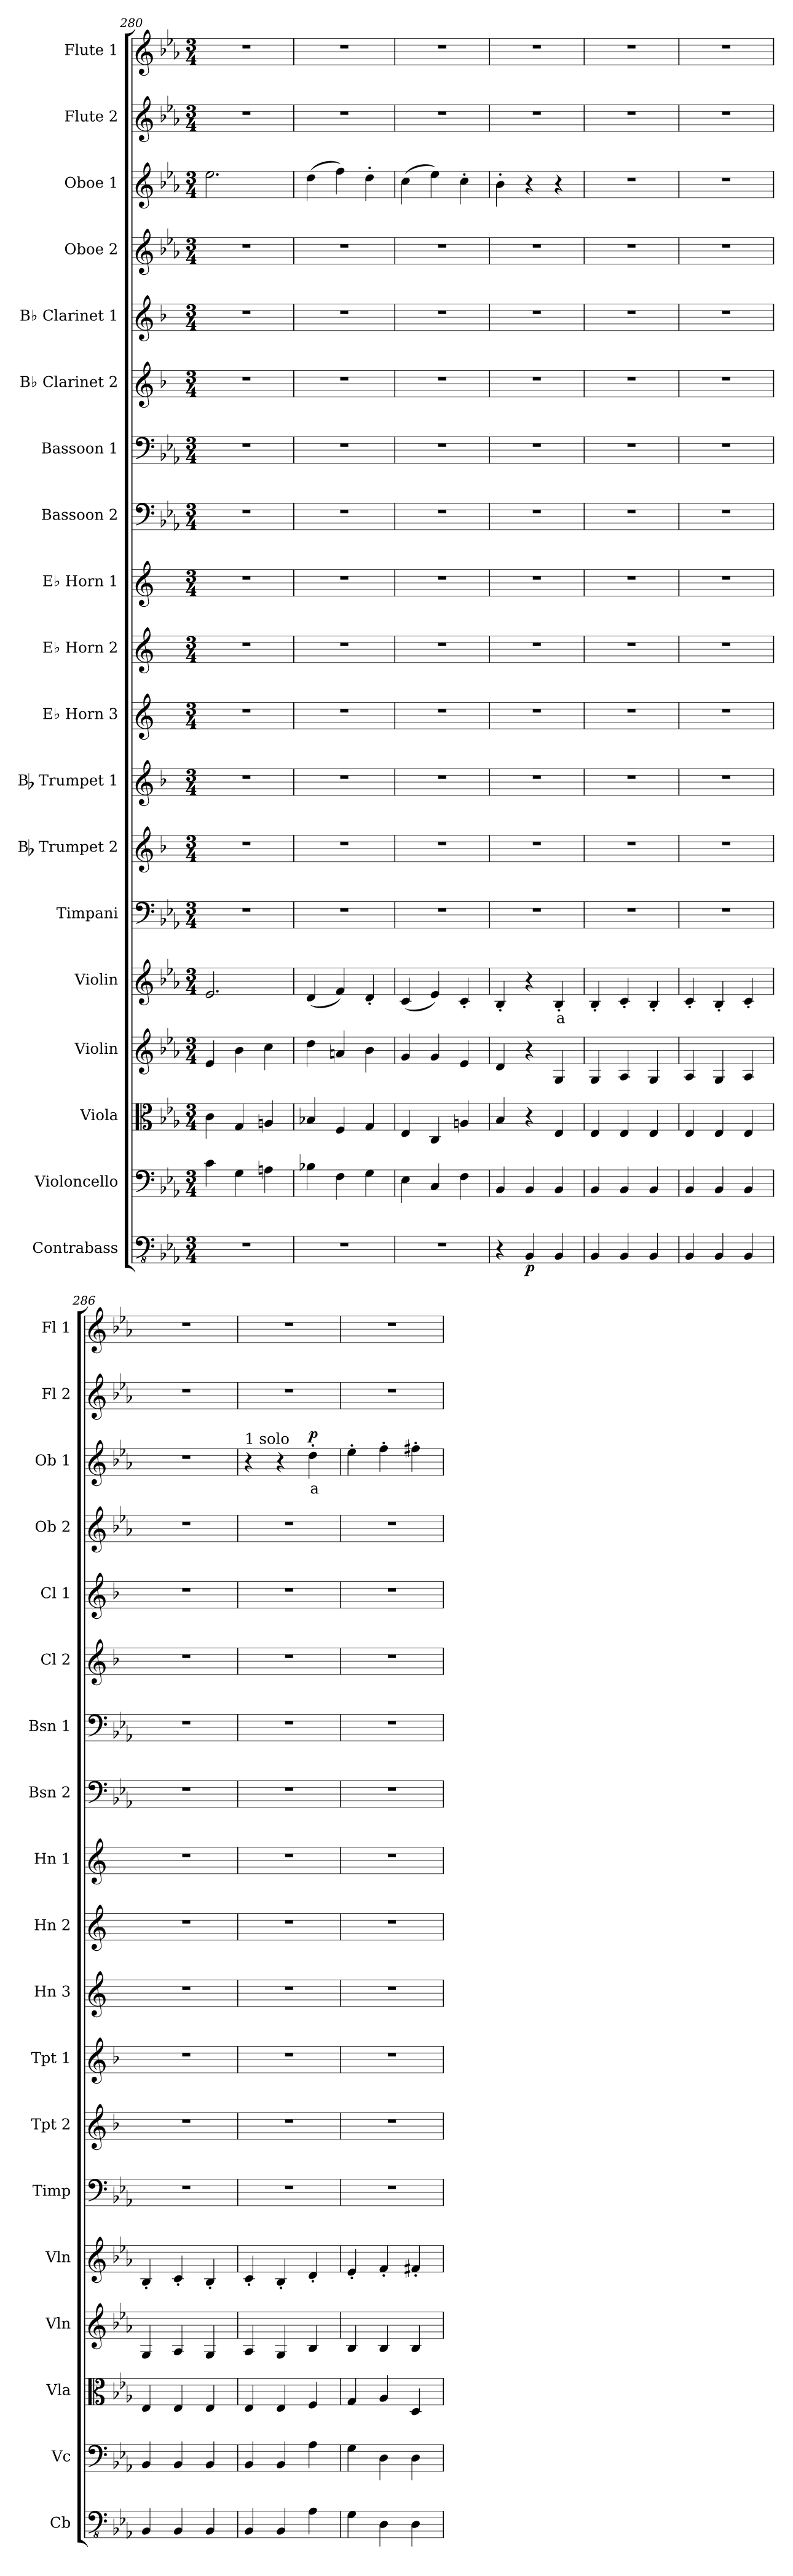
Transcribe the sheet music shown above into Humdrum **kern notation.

**kern	**dynam	**kern	**kern	**kern	**kern	**text	**kern	**kern	**kern	**kern	**kern	**kern	**kern	**kern	**kern	**kern	**kern	**kern	**text	**dynam	**kern	**kern
*part19	*part19	*part18	*part17	*part16	*part15	*part15	*part14	*part13	*part12	*part11	*part10	*part9	*part8	*part7	*part6	*part5	*part4	*part3	*part3	*part3	*part2	*part1
*staff19	*staff19	*staff18	*staff17	*staff16	*staff15	*staff15	*staff14	*staff13	*staff12	*staff11	*staff10	*staff9	*staff8	*staff7	*staff6	*staff5	*staff4	*staff3	*staff3	*staff3	*staff2	*staff1
*I"Contrabass	*	*I"Violoncello	*I"Viola	*I"Violin	*I"Violin	*	*I"Timpani	*I"Bb Trumpet 2	*I"Bb Trumpet 1	*I"E♭ Horn 3	*I"E♭ Horn 2	*I"E♭ Horn 1	*I"Bassoon 2	*I"Bassoon 1	*I"B♭ Clarinet 2	*I"B♭ Clarinet 1	*I"Oboe 2	*I"Oboe 1	*	*	*I"Flute 2	*I"Flute 1
*I'Cb	*	*I'Vc	*I'Vla	*I'Vln	*I'Vln	*	*I'Timp	*I'Tpt 2	*I'Tpt 1	*I'Hn 3	*I'Hn 2	*I'Hn 1	*I'Bsn 2	*I'Bsn 1	*I'Cl 2	*I'Cl 1	*I'Ob 2	*I'Ob 1	*	*	*I'Fl 2	*I'Fl 1
*clefFv4	*	*clefF4	*clefC3	*clefG2	*clefG2	*	*clefF4	*clefG2	*clefG2	*clefG2	*clefG2	*clefG2	*clefF4	*clefF4	*clefG2	*clefG2	*clefG2	*clefG2	*	*	*clefG2	*clefG2
*	*	*	*	*	*	*	*	*ITrd1c2	*ITrd1c2	*ITrd5c9	*ITrd5c9	*ITrd5c9	*	*	*ITrd1c2	*ITrd1c2	*	*	*	*	*	*
*k[b-e-a-]	*	*k[b-e-a-]	*k[b-e-a-]	*k[b-e-a-]	*k[b-e-a-]	*	*k[b-e-a-]	*k[b-e-a-]	*k[b-e-a-]	*k[b-e-a-]	*k[b-e-a-]	*k[b-e-a-]	*k[b-e-a-]	*k[b-e-a-]	*k[b-e-a-]	*k[b-e-a-]	*k[b-e-a-]	*k[b-e-a-]	*	*	*k[b-e-a-]	*k[b-e-a-]
*M3/4	*	*M3/4	*M3/4	*M3/4	*M3/4	*	*M3/4	*M3/4	*M3/4	*M3/4	*M3/4	*M3/4	*M3/4	*M3/4	*M3/4	*M3/4	*M3/4	*M3/4	*	*	*M3/4	*M3/4
=280	=280	=280	=280	=280	=280	=280	=280	=280	=280	=280	=280	=280	=280	=280	=280	=280	=280	=280	=280	=280	=280	=280
2.r	.	4c\	4c\	4e-/	2.e-/	.	2.r	2.r	2.r	2.r	2.r	2.r	2.r	2.r	2.r	2.r	2.r	2.ee-\	.	.	2.r	2.r
.	.	4G\	4G/	4b-\	.	.	.	.	.	.	.	.	.	.	.	.	.	.	.	.	.	.
.	.	4An\	4An/	4cc\	.	.	.	.	.	.	.	.	.	.	.	.	.	.	.	.	.	.
!!LO:PB:g=z
=281	=281	=281	=281	=281	=281	=281	=281	=281	=281	=281	=281	=281	=281	=281	=281	=281	=281	=281	=281	=281	=281	=281
2.r	.	4B-X\	4B-X/	4dd\	(4d/	.	2.r	2.r	2.r	2.r	2.r	2.r	2.r	2.r	2.r	2.r	2.r	(4dd\	.	.	2.r	2.r
.	.	4F\	4F/	4an/	4f/)	.	.	.	.	.	.	.	.	.	.	.	.	4ff\)	.	.	.	.
.	.	4G\	4G/	4b-\	4d'/	.	.	.	.	.	.	.	.	.	.	.	.	4dd'\	.	.	.	.
=282	=282	=282	=282	=282	=282	=282	=282	=282	=282	=282	=282	=282	=282	=282	=282	=282	=282	=282	=282	=282	=282	=282
2.r	.	4E-\	4E-/	4g/	(4c/	.	2.r	2.r	2.r	2.r	2.r	2.r	2.r	2.r	2.r	2.r	2.r	(4cc\	.	.	2.r	2.r
.	.	4C/	4C/	4g/	4e-/)	.	.	.	.	.	.	.	.	.	.	.	.	4ee-\)	.	.	.	.
.	.	4F\	4An/	4e-/	4c'/	.	.	.	.	.	.	.	.	.	.	.	.	4cc'\	.	.	.	.
=283	=283	=283	=283	=283	=283	=283	=283	=283	=283	=283	=283	=283	=283	=283	=283	=283	=283	=283	=283	=283	=283	=283
4r	.	4BB-/	4B-/	4d/	4B-'/	.	2.r	2.r	2.r	2.r	2.r	2.r	2.r	2.r	2.r	2.r	2.r	4b-'\	.	.	2.r	2.r
!	!LO:DY:b	!	!	!	!	!	!	!	!	!	!	!	!	!	!	!	!	!	!	!	!	!
4BBB-/	p	4BB-/	4r	4r	4r	.	.	.	.	.	.	.	.	.	.	.	.	4r	.	.	.	.
!	!	!	!	!	!	!LO:LY:b:color=#FF0000	!	!	!	!	!	!	!	!	!	!	!	!	!	!	!	!
4BBB-/	.	4BB-/	4E-/	4G/	4B-'/	a	.	.	.	.	.	.	.	.	.	.	.	4r	.	.	.	.
=284	=284	=284	=284	=284	=284	=284	=284	=284	=284	=284	=284	=284	=284	=284	=284	=284	=284	=284	=284	=284	=284	=284
4BBB-/	.	4BB-/	4E-/	4G/	4B-'/	.	2.r	2.r	2.r	2.r	2.r	2.r	2.r	2.r	2.r	2.r	2.r	2.r	.	.	2.r	2.r
4BBB-/	.	4BB-/	4E-/	4A-/	4c'/	.	.	.	.	.	.	.	.	.	.	.	.	.	.	.	.	.
4BBB-/	.	4BB-/	4E-/	4G/	4B-'/	.	.	.	.	.	.	.	.	.	.	.	.	.	.	.	.	.
=285	=285	=285	=285	=285	=285	=285	=285	=285	=285	=285	=285	=285	=285	=285	=285	=285	=285	=285	=285	=285	=285	=285
4BBB-/	.	4BB-/	4E-/	4A-/	4c'/	.	2.r	2.r	2.r	2.r	2.r	2.r	2.r	2.r	2.r	2.r	2.r	2.r	.	.	2.r	2.r
4BBB-/	.	4BB-/	4E-/	4G/	4B-'/	.	.	.	.	.	.	.	.	.	.	.	.	.	.	.	.	.
4BBB-/	.	4BB-/	4E-/	4A-/	4c'/	.	.	.	.	.	.	.	.	.	.	.	.	.	.	.	.	.
=286	=286	=286	=286	=286	=286	=286	=286	=286	=286	=286	=286	=286	=286	=286	=286	=286	=286	=286	=286	=286	=286	=286
4BBB-/	.	4BB-/	4E-/	4G/	4B-'/	.	2.r	2.r	2.r	2.r	2.r	2.r	2.r	2.r	2.r	2.r	2.r	2.r	.	.	2.r	2.r
4BBB-/	.	4BB-/	4E-/	4A-/	4c'/	.	.	.	.	.	.	.	.	.	.	.	.	.	.	.	.	.
4BBB-/	.	4BB-/	4E-/	4G/	4B-'/	.	.	.	.	.	.	.	.	.	.	.	.	.	.	.	.	.
=287	=287	=287	=287	=287	=287	=287	=287	=287	=287	=287	=287	=287	=287	=287	=287	=287	=287	=287	=287	=287	=287	=287
!	!	!	!	!	!	!	!	!	!	!	!	!	!	!	!	!	!	!LO:TX:a:t=1 solo	!	!	!	!
4BBB-/	.	4BB-/	4E-/	4A-/	4c'/	.	2.r	2.r	2.r	2.r	2.r	2.r	2.r	2.r	2.r	2.r	2.r	4r	.	.	2.r	2.r
4BBB-/	.	4BB-/	4E-/	4G/	4B-'/	.	.	.	.	.	.	.	.	.	.	.	.	4r	.	.	.	.
!	!	!	!	!	!	!	!	!	!	!	!	!	!	!	!	!	!	!	!LO:LY:b:color=#FF0000	!LO:DY:b	!	!
4AA-\	.	4A-\	4F/	4B-/	4d'/	.	.	.	.	.	.	.	.	.	.	.	.	4dd'\	a	p	.	.
=288	=288	=288	=288	=288	=288	=288	=288	=288	=288	=288	=288	=288	=288	=288	=288	=288	=288	=288	=288	=288	=288	=288
4GG\	.	4G\	4G/	4B-/	4e-'/	.	2.r	2.r	2.r	2.r	2.r	2.r	2.r	2.r	2.r	2.r	2.r	4ee-'\	.	.	2.r	2.r
4DD\	.	4D\	4A-/	4B-/	4f'/	.	.	.	.	.	.	.	.	.	.	.	.	4ff'\	.	.	.	.
4DD\	.	4D\	4D/	4B-/	4f#X'/	.	.	.	.	.	.	.	.	.	.	.	.	4ff#X'\	.	.	.	.
=	=	=	=	=	=	=	=	=	=	=	=	=	=	=	=	=	=	=	=	=	=	=
*-	*-	*-	*-	*-	*-	*-	*-	*-	*-	*-	*-	*-	*-	*-	*-	*-	*-	*-	*-	*-	*-	*-
